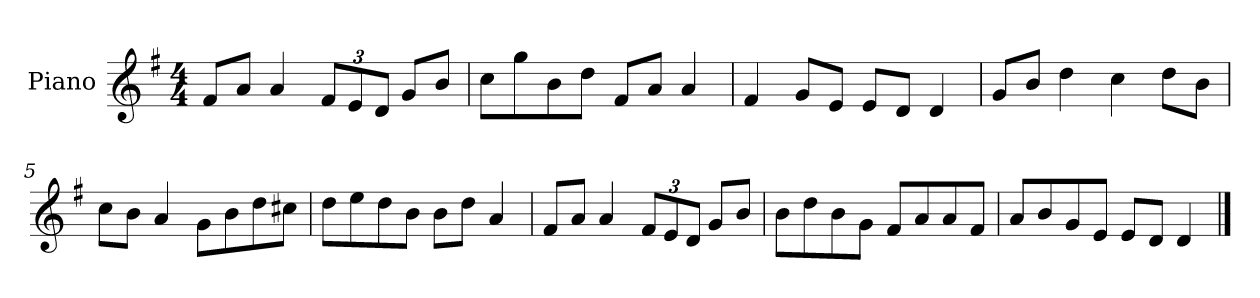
**kern
*part1
*staff1
*I"Piano
*I'P-no
*clefG2
*k[f#]
*M4/4
*MM90
=1
8f#/L
8a/J
4a/
*Xbrackettup
12f#/L
12e/
12d/J
8g/L
8b/J
=2
8cc\L
8gg\
8b\
8dd\J
8f#/L
8a/J
4a/
=3
4f#/
8g/L
8e/J
8e/L
8d/J
4d/
=4
8g/L
8b/J
4dd\
4cc\
8dd\L
8b\J
=5
8cc\L
8b\J
4a/
8g\L
8b\
8dd\
8cc#X\J
!!LO:LB:g=z
=6
8dd\L
8ee\
8dd\
8b\J
8b\L
8dd\J
4a/
=7
8f#/L
8a/J
4a/
12f#/L
12e/
12d/J
8g/L
8b/J
=8
8b\L
8dd\
8b\
8g\J
8f#/L
8a/
8a/
8f#/J
=9
8a/L
8b/
8g/
8e/J
8e/L
8d/J
4d/
==
*-
